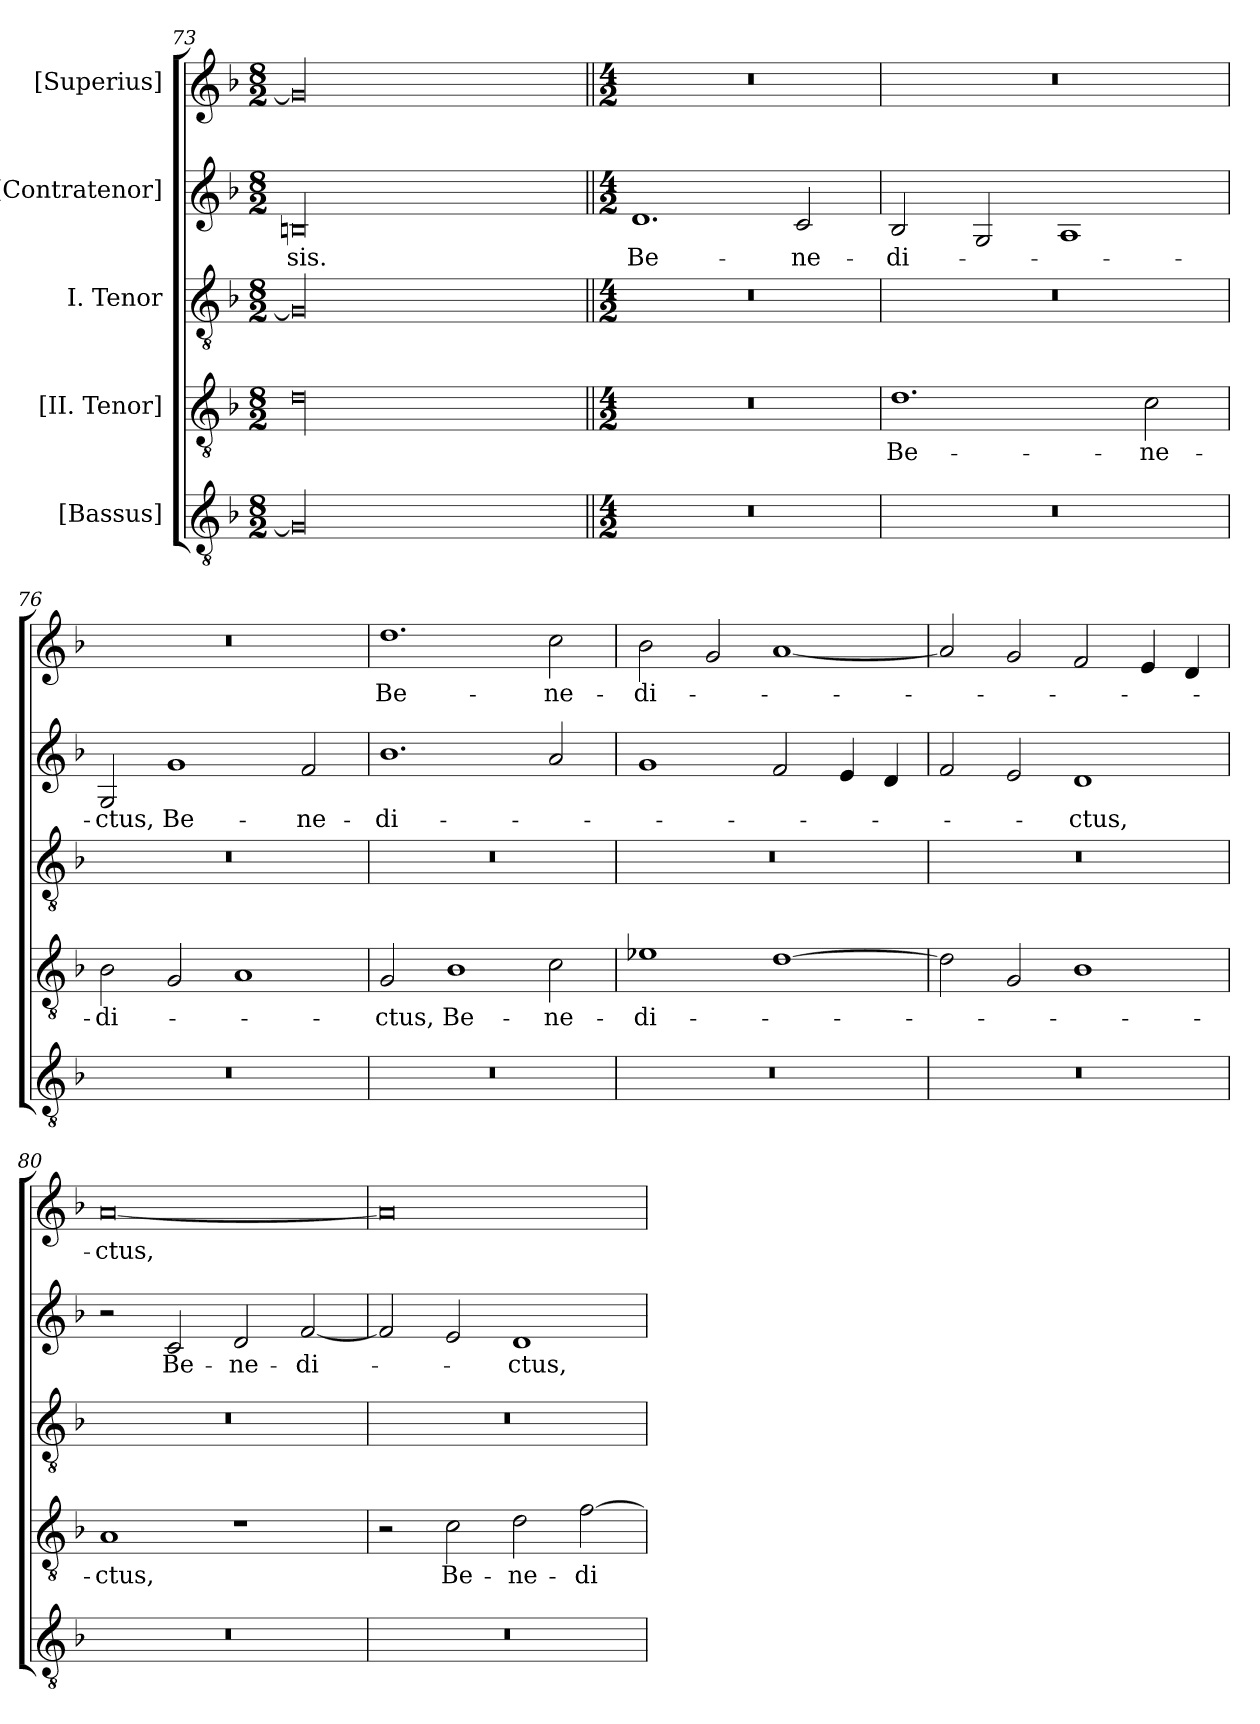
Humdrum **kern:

**kern	**text	**kern	**text	**kern	**kern	**text	**kern	**text
*part5	*part5	*part4	*part4	*part3	*part2	*part2	*part1	*part1
*staff5	*staff5	*staff4	*staff4	*staff3	*staff2	*staff2	*staff1	*staff1
*I"[Bassus]	*	*I"[II. Tenor]	*	*I"I. Tenor	*I"[Contratenor]	*	*I"[Superius]	*
*clefGv2	*	*clefGv2	*	*clefGv2	*clefG2	*	*clefG2	*
*k[b-]	*	*k[b-]	*	*k[b-]	*k[b-]	*	*k[b-]	*
*M8/2	*	*M8/2	*	*M8/2	*M8/2	*	*M8/2	*
=73	=73	=73	=73	=73	=73	=73	=73	=73
00G/]	.	00d\	.	00G/]	00Bn/	-sis.	00g/]	.
=74||	=74||	=74||	=74||	=74||	=74||	=74||	=74||	=74||
*M4/2	*	*M4/2	*	*M4/2	*M4/2	*	*M4/2	*
0r	.	0r	.	0r	1.d/	Be-	0r	.
.	.	.	.	.	2c/	-ne-	.	.
=75	=75	=75	=75	=75	=75	=75	=75	=75
0r	.	1.d\	Be-	0r	2B-/	-di-	0r	.
.	.	.	.	.	2G/	.	.	.
.	.	.	.	.	1A/	.	.	.
.	.	2c\	-ne-	.	.	.	.	.
=76	=76	=76	=76	=76	=76	=76	=76	=76
0r	.	2B-\	-di-	0r	2G/	-ctus,	0r	.
.	.	2G/	.	.	1g/	Be-	.	.
.	.	1A/	.	.	.	.	.	.
.	.	.	.	.	2f/	-ne-	.	.
=77	=77	=77	=77	=77	=77	=77	=77	=77
0r	.	2G/	-ctus,	0r	1.b-\	-di-	1.dd\	Be-
.	.	1B-\	Be-	.	.	.	.	.
.	.	2c\	-ne-	.	2a/	.	2cc\	-ne-
=78	=78	=78	=78	=78	=78	=78	=78	=78
0r	.	1e-X\	-di-	0r	1g/	.	2b-\	-di-
.	.	.	.	.	.	.	2g/	.
.	.	[1d\	.	.	2f/	.	[1a/	.
.	.	.	.	.	4e/	.	.	.
.	.	.	.	.	4d/	.	.	.
=79	=79	=79	=79	=79	=79	=79	=79	=79
0r	.	2d\]	.	0r	2f/	.	2a/]	.
.	.	2G/	.	.	2e/	.	2g/	.
.	.	1B-\	.	.	1d/	-ctus,	2f/	.
.	.	.	.	.	.	.	4e/	.
.	.	.	.	.	.	.	4d/	.
=80	=80	=80	=80	=80	=80	=80	=80	=80
0r	.	1A/	-ctus,	0r	2r	.	[0a/	-ctus,
.	.	.	.	.	2c/	Be-	.	.
.	.	1r	.	.	2d/	-ne-	.	.
.	.	.	.	.	[2f/	-di-	.	.
=81	=81	=81	=81	=81	=81	=81	=81	=81
0r	.	2r	.	0r	2f/]	.	0a/]	.
.	.	2c\	Be-	.	2e/	.	.	.
.	.	2d\	-ne-	.	1d/	-ctus,	.	.
.	.	[2f\	-di-	.	.	.	.	.
=	=	=	=	=	=	=	=	=
*-	*-	*-	*-	*-	*-	*-	*-	*-
